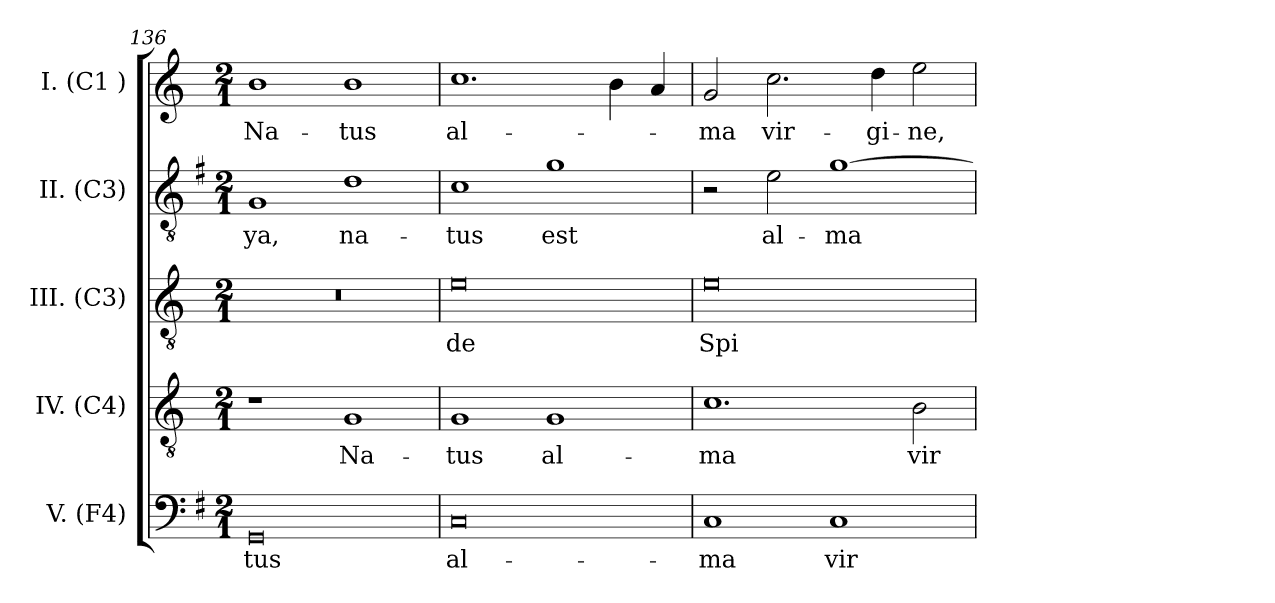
**kern	**text	**kern	**text	**kern	**text	**kern	**text	**kern	**text
*part5	*part5	*part4	*part4	*part3	*part3	*part2	*part2	*part1	*part1
*staff5	*staff5	*staff4	*staff4	*staff3	*staff3	*staff2	*staff2	*staff1	*staff1
*I"V. (F4)	*	*I"IV. (C4)	*	*I"III. (C3)	*	*I"II. (C3)	*	*I"I. (C1 )	*
*I'V.	*	*I'IV.	*	*I'III.	*	*I'II.	*	*I'I.	*
*clefF4	*	*clefGv2	*	*clefGv2	*	*clefGv2	*	*clefG2	*
*k[f#]	*	*k[]	*	*	*	*k[f#]	*	*k[]	*
*G:	*	*C:	*	*	*	*G:	*	*C:	*
*M2/1	*	*M2/1	*	*M2/1	*	*M2/1	*	*M2/1	*
=136	=136	=136	=136	=136	=136	=136	=136	=136	=136
!	!LO:LY:b:rj	!	!	!	!	!	!LO:LY:b:cj	!	!LO:LY:b:cj
0GG	-tus	1r	.	0r	.	1G	-ya,	1b	Na-
!	!	!	!LO:LY:b:cj	!	!	!	!LO:LY:b:cj	!	!LO:LY:b:cj
.	.	1G	Na-	.	.	1d	na-	1b	-tus
=137	=137	=137	=137	=137	=137	=137	=137	=137	=137
!	!LO:LY:b:rj	!	!LO:LY:b:cj	!	!LO:LY:b:rj	!	!LO:LY:b:cj	!	!LO:LY:b:cj
0C	al-	1G	-tus	0e	de	1c	-tus	1.cc	al-
!	!	!	!LO:LY:b:cj	!	!	!	!LO:LY:b:cj	!	!
.	.	1G	al-	.	.	1g	est	.	.
.	.	.	.	.	.	.	.	4b\	.
.	.	.	.	.	.	.	.	4a/	.
!!LO:PB:g=z
=138	=138	=138	=138	=138	=138	=138	=138	=138	=138
*k[]	*	*	*	*	*	*k[]	*	*	*
*C:	*	*	*	*	*	*C:	*	*	*
!	!LO:LY:b:cj	!	!LO:LY:b:cj	!	!LO:LY:b:cj	!	!	!	!LO:LY:b:cj
1C	-ma	1.c	-ma	0e	Spi-	2r	.	2g/	-ma
!	!	!	!	!	!	!	!LO:LY:b:cj	!	!LO:LY:b:cj
.	.	.	.	.	.	2e\	al-	2.cc\	vir-
!	!LO:LY:b:cj	!	!	!	!	!	!LO:LY:b:cj	!	!
1C	vir-	.	.	.	.	[>1g	-ma	.	.
!	!	!	!	!	!	!	!	!	!LO:LY:b:cj
.	.	.	.	.	.	.	.	4dd\	-gi-
!	!	!	!LO:LY:b:cj	!	!	!	!	!	!LO:LY:b:cj
.	.	2B\	vir-	.	.	.	.	2ee\	-ne,
=	=	=	=	=	=	=	=	=	=
*-	*-	*-	*-	*-	*-	*-	*-	*-	*-
